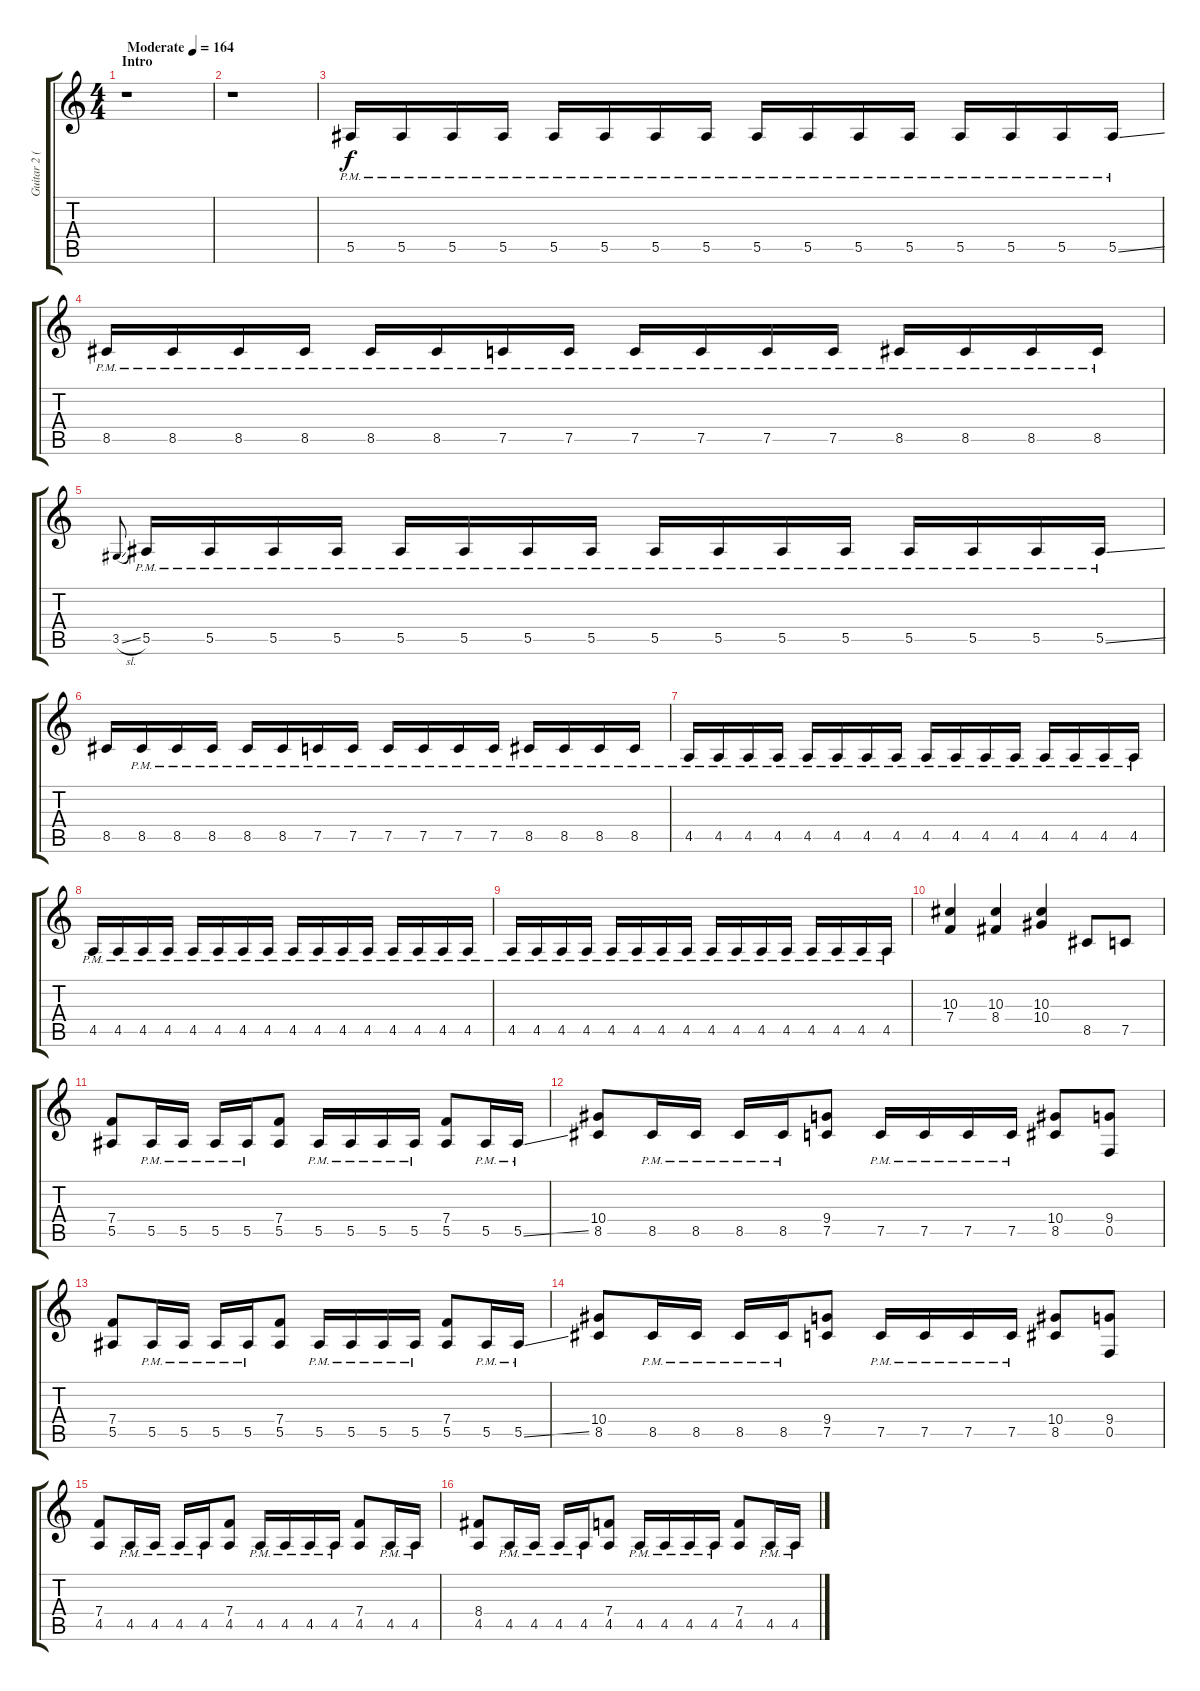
\track ("Guitar 2 (Distortion)" "Guitar 2 (") {instrument distortionguitar}
\staff {score tabs}
\tuning (C4 G3 Eb3 Bb2 F2 C2) {hide}
\ts (4 4)
\section ("" "Intro")
\tempo (164 "Moderate")
\clef g2
\ks c
r.1{dy f instrument distortionguitar} |
r.1 |
5.5{pm}.16 5.5{pm}.16 5.5{pm}.16 5.5{pm}.16 5.5{pm}.16 5.5{pm}.16 5.5{pm}.16 5.5{pm}.16 5.5{pm}.16 5.5{pm}.16 5.5{pm}.16 5.5{pm}.16 5.5{pm}.16 5.5{pm}.16 5.5{pm}.16 5.5{ss pm}.16 |
8.5{pm}.16 8.5{pm}.16 8.5{pm}.16 8.5{pm}.16 8.5{pm}.16 8.5{pm}.16 7.5{pm}.16 7.5{pm}.16 7.5{pm}.16 7.5{pm}.16 7.5{pm}.16 7.5{pm}.16 8.5{pm}.16 8.5{pm}.16 8.5{pm}.16 8.5{pm}.16 |
3.5{sl}.8{gr onbeat} 5.5{pm}.16 5.5{pm}.16 5.5{pm}.16 5.5{pm}.16 5.5{pm}.16 5.5{pm}.16 5.5{pm}.16 5.5{pm}.16 5.5{pm}.16 5.5{pm}.16 5.5{pm}.16 5.5{pm}.16 5.5{pm}.16 5.5{pm}.16 5.5{pm}.16 5.5{ss pm}.16 |
8.5.16 8.5{pm}.16 8.5{pm}.16 8.5{pm}.16 8.5{pm}.16 8.5{pm}.16 7.5{pm}.16 7.5{pm}.16 7.5{pm}.16 7.5{pm}.16 7.5{pm}.16 7.5{pm}.16 8.5{pm}.16 8.5{pm}.16 8.5{pm}.16 8.5{pm}.16 |
4.5{pm}.16 4.5{pm}.16 4.5{pm}.16 4.5{pm}.16 4.5{pm}.16 4.5{pm}.16 4.5{pm}.16 4.5{pm}.16 4.5{pm}.16 4.5{pm}.16 4.5{pm}.16 4.5{pm}.16 4.5{pm}.16 4.5{pm}.16 4.5{pm}.16 4.5{pm}.16 |
4.5{pm}.16 4.5{pm}.16 4.5{pm}.16 4.5{pm}.16 4.5{pm}.16 4.5{pm}.16 4.5{pm}.16 4.5{pm}.16 4.5{pm}.16 4.5{pm}.16 4.5{pm}.16 4.5{pm}.16 4.5{pm}.16 4.5{pm}.16 4.5{pm}.16 4.5{pm}.16 |
4.5{pm}.16 4.5{pm}.16 4.5{pm}.16 4.5{pm}.16 4.5{pm}.16 4.5{pm}.16 4.5{pm}.16 4.5{pm}.16 4.5{pm}.16 4.5{pm}.16 4.5{pm}.16 4.5{pm}.16 4.5{pm}.16 4.5{pm}.16 4.5{pm}.16 4.5{pm}.16 |
(10.3 7.4).4 (10.3 8.4).4 (10.3 10.4).4 8.5.8 7.5.8 |
(7.4 5.5).8 5.5{pm}.16 5.5{pm}.16 5.5{pm}.16 5.5{pm}.16 (7.4 5.5).8 5.5{pm}.16 5.5{pm}.16 5.5{pm}.16 5.5{pm}.16 (7.4 5.5).8 5.5{pm}.16 5.5{ss pm}.16 |
(10.4 8.5).8 8.5{pm}.16 8.5{pm}.16 8.5{pm}.16 8.5{pm}.16 (9.4 7.5).8 7.5{pm}.16 7.5{pm}.16 7.5{pm}.16 7.5{pm}.16 (10.4 8.5).8 (9.4 0.5).8 |
(7.4 5.5).8 5.5{pm}.16 5.5{pm}.16 5.5{pm}.16 5.5{pm}.16 (7.4 5.5).8 5.5{pm}.16 5.5{pm}.16 5.5{pm}.16 5.5{pm}.16 (7.4 5.5).8 5.5{pm}.16 5.5{ss pm}.16 |
(10.4 8.5).8 8.5{pm}.16 8.5{pm}.16 8.5{pm}.16 8.5{pm}.16 (9.4 7.5).8 7.5{pm}.16 7.5{pm}.16 7.5{pm}.16 7.5{pm}.16 (10.4 8.5).8 (9.4 0.5).8 |
(7.4 4.5).8 4.5{pm}.16 4.5{pm}.16 4.5{pm}.16 4.5{pm}.16 (7.4 4.5).8 4.5{pm}.16 4.5{pm}.16 4.5{pm}.16 4.5{pm}.16 (7.4 4.5).8 4.5{pm}.16 4.5{pm}.16 |
(8.4 4.5).8 4.5{pm}.16 4.5{pm}.16 4.5{pm}.16 4.5{pm}.16 (7.4 4.5).8 4.5{pm}.16 4.5{pm}.16 4.5{pm}.16 4.5{pm}.16 (7.4 4.5).8 4.5{pm}.16 4.5{pm}.16
